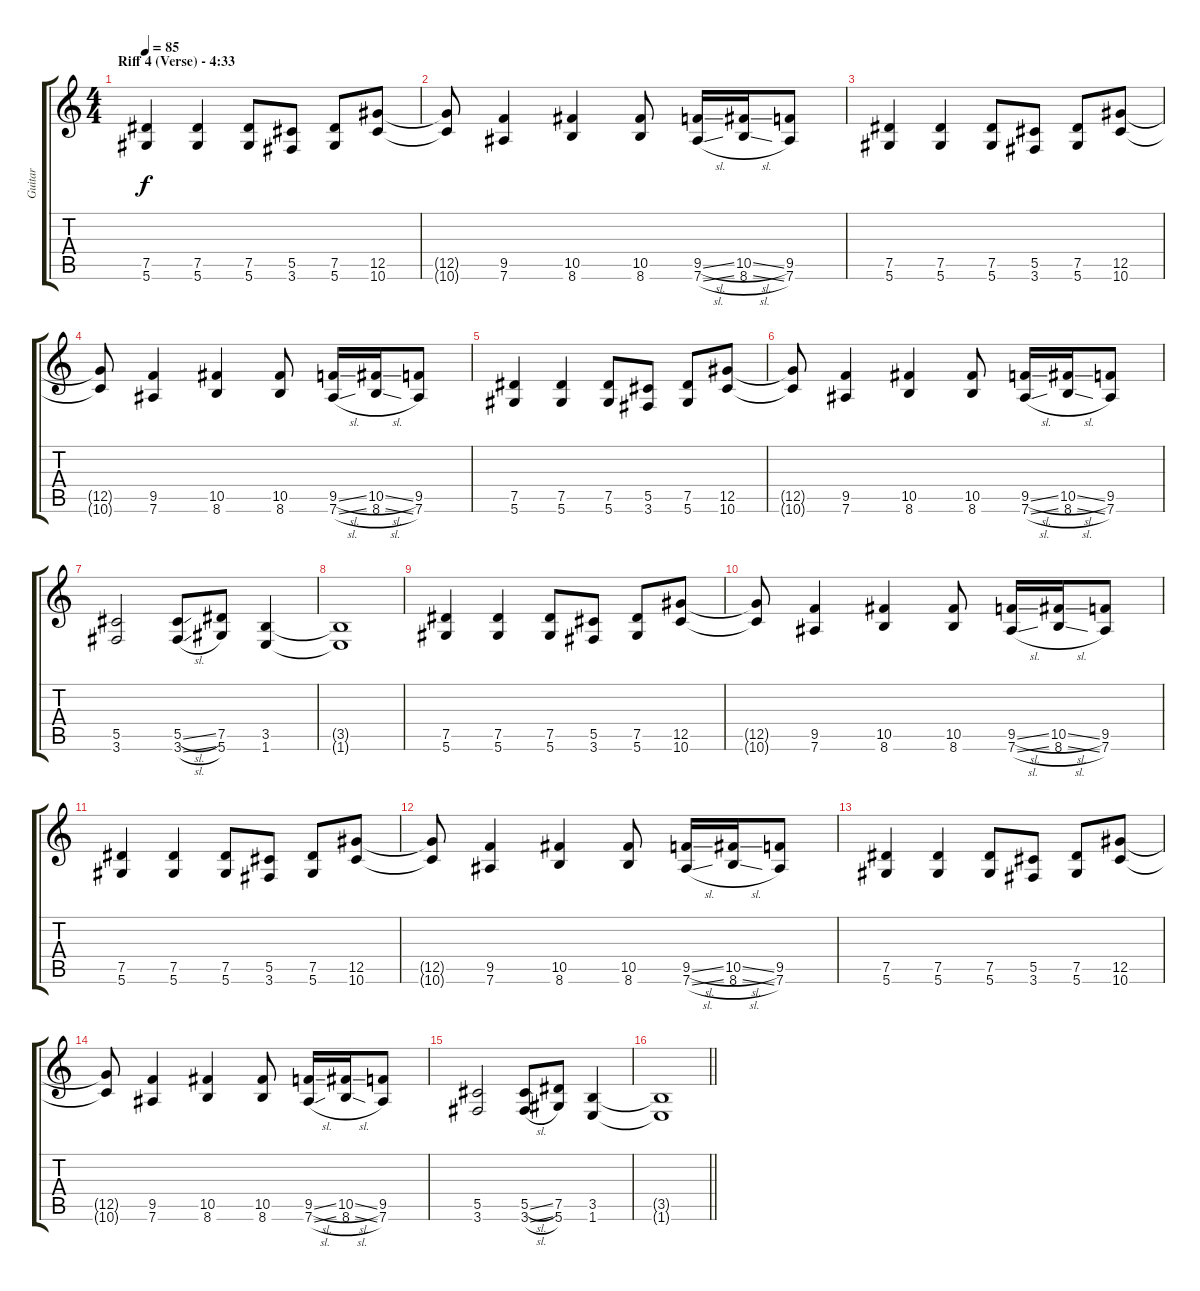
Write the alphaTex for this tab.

\track ("Guitar" "Guitar") {instrument distortionguitar}
\staff {score tabs}
\tuning (Eb4 Bb3 Gb3 Db3 Ab2 Eb2) {hide}
\ts (4 4)
\section ("" "Riff 4 (Verse) - 4:33")
\tempo 85
\clef g2
\ks c
(7.5 5.6).4{dy f} (7.5 5.6).4 (7.5 5.6).8 (5.5 3.6).8 (7.5 5.6).8 (12.5 10.6).8 |
(12.5{t} 10.6{t}).8 (9.5 7.6).4 (10.5 8.6).4 (10.5 8.6).8 (9.5{sl} 7.6{sl}).16 (10.5{sl} 8.6{sl}).16 (9.5 7.6).8 |
(7.5 5.6).4 (7.5 5.6).4 (7.5 5.6).8 (5.5 3.6).8 (7.5 5.6).8 (12.5 10.6).8 |
(12.5{t} 10.6{t}).8 (9.5 7.6).4 (10.5 8.6).4 (10.5 8.6).8 (9.5{sl} 7.6{sl}).16 (10.5{sl} 8.6{sl}).16 (9.5 7.6).8 |
(7.5 5.6).4 (7.5 5.6).4 (7.5 5.6).8 (5.5 3.6).8 (7.5 5.6).8 (12.5 10.6).8 |
(12.5{t} 10.6{t}).8 (9.5 7.6).4 (10.5 8.6).4 (10.5 8.6).8 (9.5{sl} 7.6{sl}).16 (10.5{sl} 8.6{sl}).16 (9.5 7.6).8 |
(5.5 3.6).2 (5.5{sl} 3.6{sl}).8 (7.5 5.6).8 (3.5 1.6).4 |
(3.5{t} 1.6{t}).1 |
(7.5 5.6).4 (7.5 5.6).4 (7.5 5.6).8 (5.5 3.6).8 (7.5 5.6).8 (12.5 10.6).8 |
(12.5{t} 10.6{t}).8 (9.5 7.6).4 (10.5 8.6).4 (10.5 8.6).8 (9.5{sl} 7.6{sl}).16 (10.5{sl} 8.6{sl}).16 (9.5 7.6).8 |
(7.5 5.6).4 (7.5 5.6).4 (7.5 5.6).8 (5.5 3.6).8 (7.5 5.6).8 (12.5 10.6).8 |
(12.5{t} 10.6{t}).8 (9.5 7.6).4 (10.5 8.6).4 (10.5 8.6).8 (9.5{sl} 7.6{sl}).16 (10.5{sl} 8.6{sl}).16 (9.5 7.6).8 |
(7.5 5.6).4 (7.5 5.6).4 (7.5 5.6).8 (5.5 3.6).8 (7.5 5.6).8 (12.5 10.6).8 |
(12.5{t} 10.6{t}).8 (9.5 7.6).4 (10.5 8.6).4 (10.5 8.6).8 (9.5{sl} 7.6{sl}).16 (10.5{sl} 8.6{sl}).16 (9.5 7.6).8 |
(5.5 3.6).2 (5.5{sl} 3.6{sl}).8 (7.5 5.6).8 (3.5 1.6).4 |
\barLineRight lightlight
(3.5{t} 1.6{t}).1
